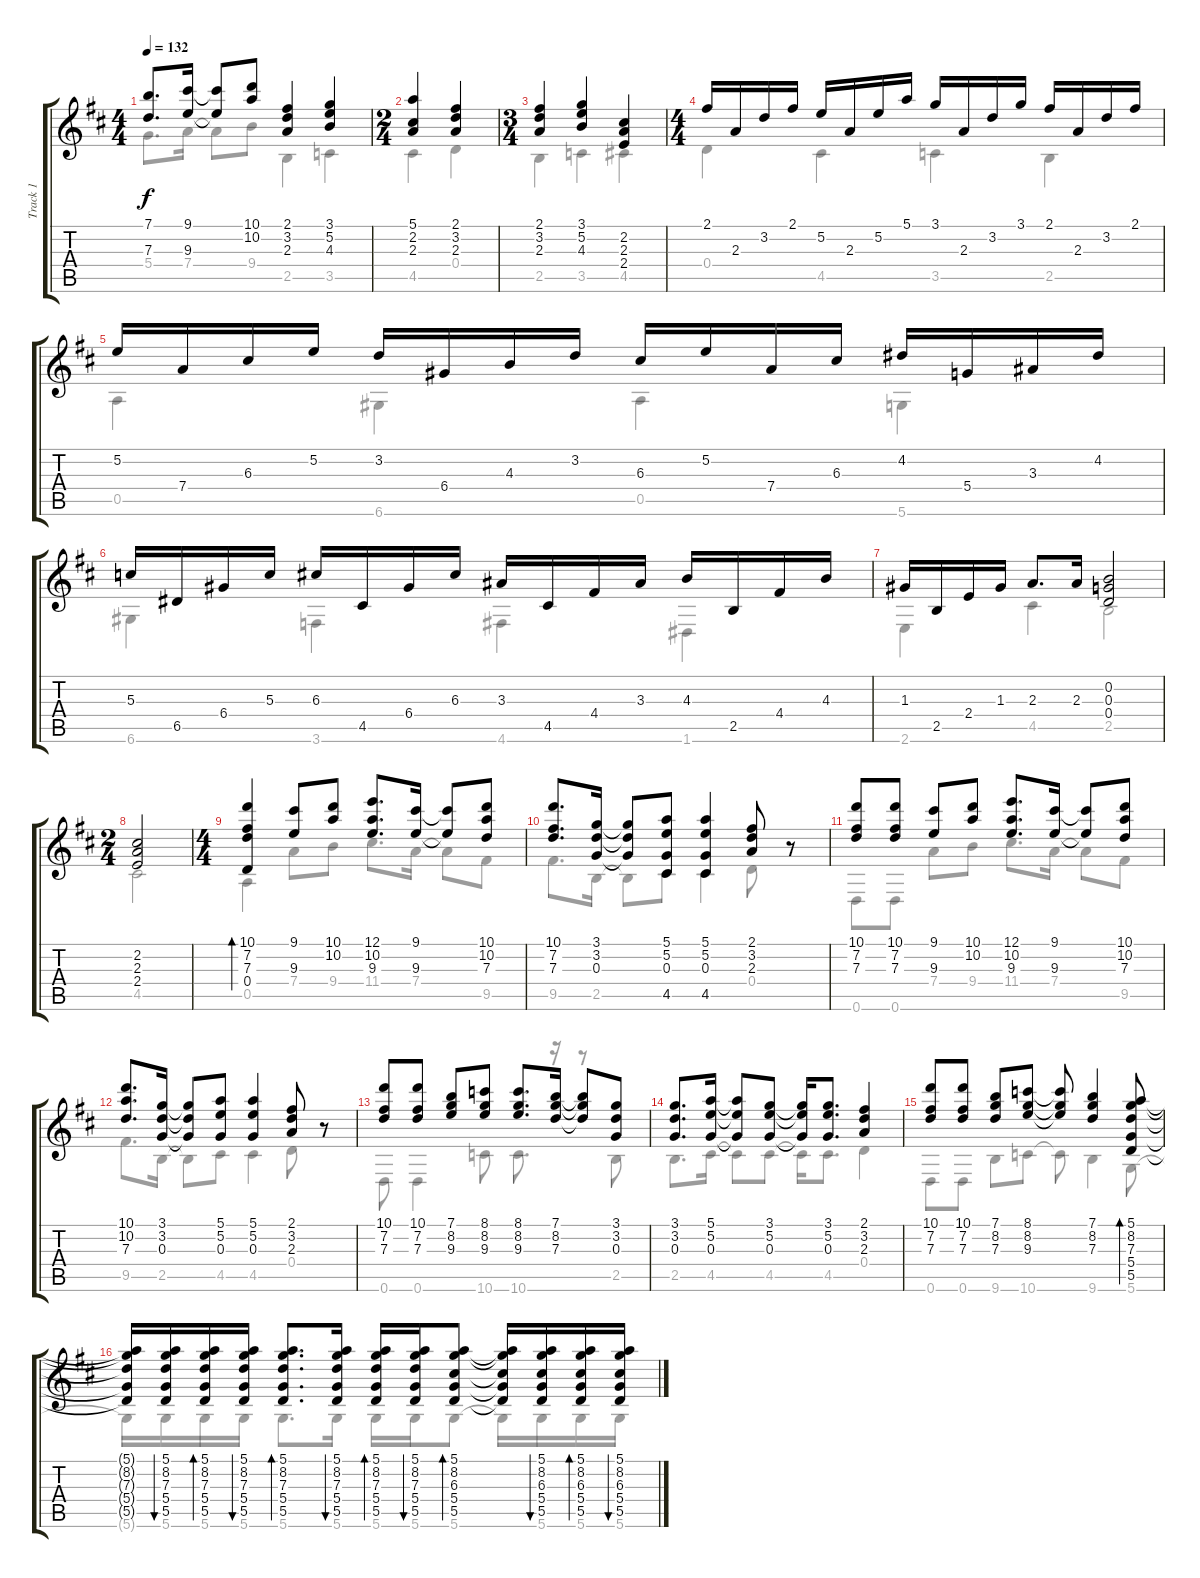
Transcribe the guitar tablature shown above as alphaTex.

\track ("Track 1" "Track 1") {instrument acousticguitarnylon}
\staff {score tabs}
\tuning (E4 B3 G3 D3 A2 D2) {hide}
\voice
\ts (4 4)
\tempo 132
\clef g2
\ks d
(7.1 7.3).8{d dy f} (9.1 9.3).16 (9.1{t} 9.3{t}).8 (10.1 10.2).8 (2.1 3.2 2.3).4 (3.1 5.2 4.3).4 |
\ts (2 4)
(5.1 2.2 2.3).4 (2.1 3.2 2.3).4 |
\ts (3 4)
(2.1 3.2 2.3).4 (3.1 5.2 4.3).4 (2.2 2.3 2.4).4 |
\ts (4 4)
2.1.16 2.3.16 3.2.16 2.1.16 5.2.16 2.3.16 5.2.16 5.1.16 3.1.16 2.3.16 3.2.16 3.1.16 2.1.16 2.3.16 3.2.16 2.1.16 |
5.2.16 7.4.16 6.3.16 5.2.16 3.2.16 6.4.16 4.3.16 3.2.16 6.3.16 5.2.16 7.4.16 6.3.16 4.2.16 5.4.16 3.3.16 4.2.16 |
5.3.16 6.5.16 6.4.16 5.3.16 6.3.16 4.5.16 6.4.16 6.3.16 3.3.16 4.5.16 4.4.16 3.3.16 4.3.16 2.5.16 4.4.16 4.3.16 |
1.3.16 2.5.16 2.4.16 1.3.16 2.3.8{d} 2.3.16 (0.2 0.3 0.4).2 |
\ts (2 4)
(2.2 2.3 2.4).2 |
\ts (4 4)
(10.1 7.2 7.3 0.4).4{bd 30} (9.1 9.3).8 (10.1 10.2).8 (12.1 10.2 9.3).8{d} (9.1 9.3).16 (9.1{t} 9.3{t}).8 (10.1 10.2 7.3).8 |
(10.1 7.2 7.3).8{d} (3.1 3.2 0.3).16 (3.1{t} 3.2{t} 0.3{t}).8 (5.1 5.2 0.3 4.5).8 (5.1 5.2 0.3 4.5).4 (2.1 3.2 2.3).8 r.8 |
(10.1 7.2 7.3).8 (10.1 7.2 7.3).8 (9.1 9.3).8 (10.1 10.2).8 (12.1 10.2 9.3).8{d} (9.1 9.3).16 (9.1{t} 9.3{t}).8 (10.1 10.2 7.3).8 |
(10.1 10.2 7.3).8{d} (3.1 3.2 0.3).16 (3.1{t} 3.2{t} 0.3{t}).8 (5.1 5.2 0.3).8 (5.1 5.2 0.3).4 (2.1 3.2 2.3).8 r.8 |
(10.1 7.2 7.3).8 (10.1 7.2 7.3).8 (7.1 8.2 9.3).8 (8.1 8.2 9.3).8 (8.1 8.2 9.3).8{d} (7.1 8.2 7.3).16 (7.1{t} 8.2{t} 7.3{t}).8 (3.1 3.2 0.3).8 |
(3.1 3.2 0.3).8{d} (5.1 5.2 0.3).16 (5.1{t} 5.2{t} 0.3{t}).8 (3.1 5.2 0.3).8 (3.1{t} 5.2{t} 0.3{t}).16 (3.1 5.2 0.3).8{d} (2.1 3.2 2.3).4 |
(10.1 7.2 7.3).8 (10.1 7.2 7.3).8 (7.1 8.2 7.3).8 (8.1 8.2 9.3).8 (8.1{t} 8.2{t} 9.3{t}).8 (7.1 8.2 7.3).4 (5.1 8.2 7.3 5.4 5.5).8{bd 30} |
(5.1{t} 8.2{t} 7.3{t} 5.4{t} 5.5{t}).16 (5.1 8.2 7.3 5.4 5.5).16{bu 30} (5.1 8.2 7.3 5.4 5.5).16{bd 30} (5.1 8.2 7.3 5.4 5.5).16{bu 30} (5.1 8.2 7.3 5.4 5.5).8{d bd 30} (5.1 8.2 7.3 5.4 5.5).16{bu 30} (5.1 8.2 7.3 5.4 5.5).16{bd 30} (5.1 8.2 7.3 5.4 5.5).16{bu 30} (5.1 8.2 6.3 5.4 5.5).8{bd 30} (5.1{t} 8.2{t} 6.3{t} 5.4{t} 5.5{t}).16 (5.1 8.2 6.3 5.4 5.5).16{bu 30} (5.1 8.2 6.3 5.4 5.5).16{bd 30} (5.1 8.2 6.3 5.4 5.5).16{bu 30}
\voice
\clef g2
\ottava regular
\simile none
\ks d
5.4.8{d dy f} 7.4.16 7.4{t}.8 9.4.8 2.5.4 3.5.4 |
4.5.4 0.4.4 |
2.5.4 3.5.4 4.5.4 |
0.4.4 4.5.4 3.5.4 2.5.4 |
0.5.4 6.6.4 0.5.4 5.6.4 |
6.6.4 3.6.4 4.6.4 1.6.4 |
2.6.4 4.5.4 2.5.2 |
4.5.2 |
0.5.4 7.4.8 9.4.8 11.4.8{d} 7.4.16 7.4{t}.8 9.5.8 |
9.5.8{d} 2.5.16 2.5{t}.8 4.5.8 4.5.4 0.4.8 r.8 |
0.6.8 0.6.8 7.4.8 9.4.8 11.4.8{d} 7.4.16 7.4{t}.8 9.5.8 |
9.5.8{d} 2.5.16 2.5{t}.8 4.5.8 4.5.4 0.4.8 r.8 |
0.6.8 0.6.4 10.6.8 10.6.8{d} r.16 r.8 2.5.8 |
2.5.8{d} 4.5.16 4.5{t}.8 4.5.8 4.5{t}.16 4.5.8{d} 0.4.4 |
0.6.8 0.6.8 9.6.8 10.6.8 10.6{t}.8 9.6.4 5.6.8 |
5.6{t}.16 5.6.16 5.6.16 5.6.16 5.6.8{d} 5.6.16 5.6.16 5.6.16 5.6.8 5.6{t}.16 5.6.16 5.6.16 5.6.16
